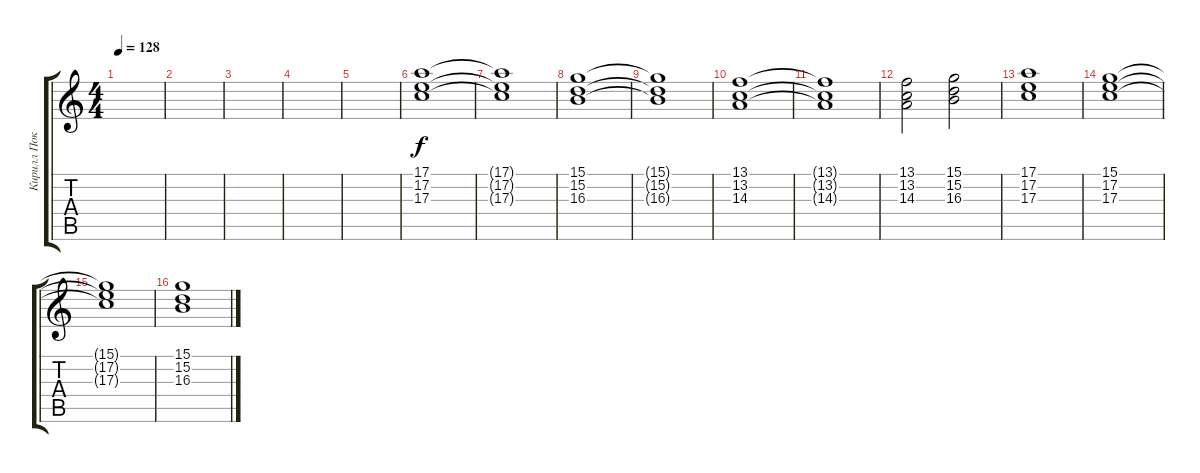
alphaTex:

\track ("Кирилл Покровский" "Кирилл Пок") {instrument stringensemble1}
\staff {score tabs}
\tuning (E4 B3 G3 D3 A2 E2) {hide}
\ts (4 4)
\tempo 128
\clef g2
\ks c
|
|
|
|
|
(17.1 17.2 17.3).1 |
(17.1{t} 17.2{t} 17.3{t}).1 |
(15.1 15.2 16.3).1 |
(15.1{t} 15.2{t} 16.3{t}).1 |
(13.1 13.2 14.3).1 |
(13.1{t} 13.2{t} 14.3{t}).1 |
(13.1 13.2 14.3).2 (15.1 15.2 16.3).2 |
(17.1 17.2 17.3).1 |
(15.1 17.2 17.3).1 |
(15.1{t} 17.2{t} 17.3{t}).1 |
(15.1 15.2 16.3).1
